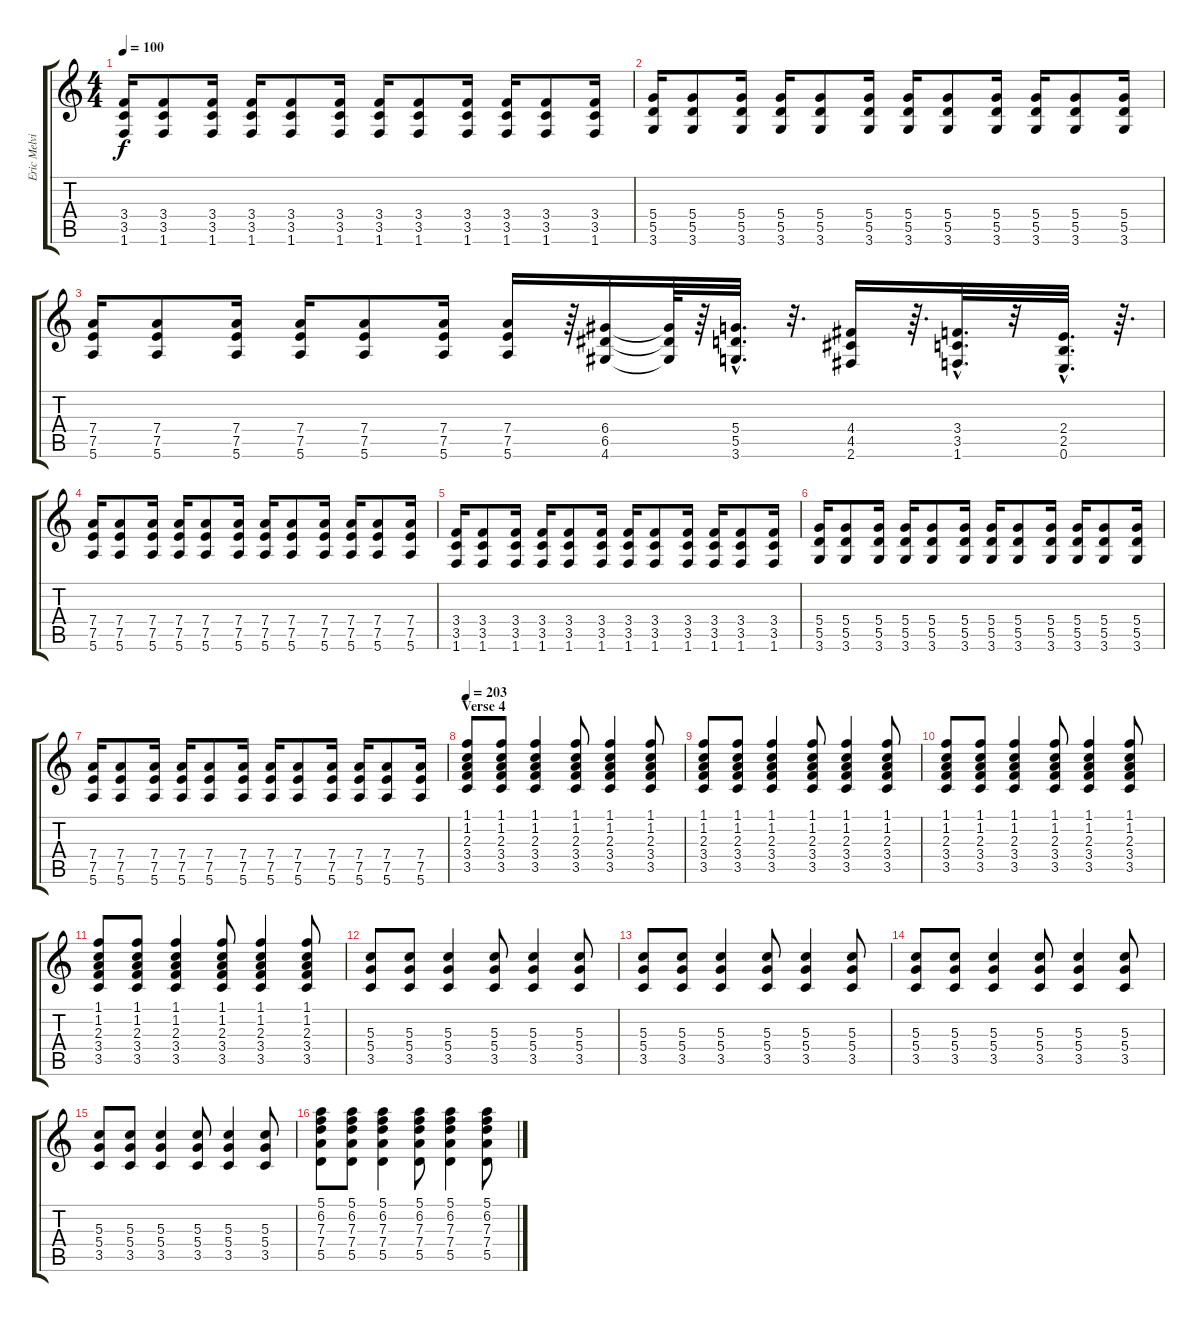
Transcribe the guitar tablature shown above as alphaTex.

\track ("Eric Melvin" "Eric Melvi") {instrument distortionguitar}
\staff {score tabs}
\tuning (E4 B3 G3 D3 A2 E2) {hide}
\ts (4 4)
\tempo 100
\clef g2
\ks c
(3.4 3.5 1.6).16{dy f} (3.4 3.5 1.6).8 (3.4 3.5 1.6).16 (3.4 3.5 1.6).16 (3.4 3.5 1.6).8 (3.4 3.5 1.6).16 (3.4 3.5 1.6).16 (3.4 3.5 1.6).8 (3.4 3.5 1.6).16 (3.4 3.5 1.6).16 (3.4 3.5 1.6).8 (3.4 3.5 1.6).16 |
(5.4 5.5 3.6).16 (5.4 5.5 3.6).8 (5.4 5.5 3.6).16 (5.4 5.5 3.6).16 (5.4 5.5 3.6).8 (5.4 5.5 3.6).16 (5.4 5.5 3.6).16 (5.4 5.5 3.6).8 (5.4 5.5 3.6).16 (5.4 5.5 3.6).16 (5.4 5.5 3.6).8 (5.4 5.5 3.6).16 |
(7.4 7.5 5.6).16 (7.4 7.5 5.6).8 (7.4 7.5 5.6).16 (7.4 7.5 5.6).16 (7.4 7.5 5.6).8 (7.4 7.5 5.6).16 (7.4 7.5 5.6).16 r.64 (6.4 6.5 4.6).16 (6.4{t} 6.5{t} 4.6{t}).64 r.64 (5.4{hac} 5.5{hac} 3.6{hac}).32{d} r.32{d} (4.4 4.5 2.6).16 r.64{d} (3.4{hac} 3.5{hac} 1.6{hac}).32{d} r.32 (2.4{hac} 2.5{hac} 0.6{hac}).32{d} r.64{d} |
(7.4 7.5 5.6).16 (7.4 7.5 5.6).8 (7.4 7.5 5.6).16 (7.4 7.5 5.6).16 (7.4 7.5 5.6).8 (7.4 7.5 5.6).16 (7.4 7.5 5.6).16 (7.4 7.5 5.6).8 (7.4 7.5 5.6).16 (7.4 7.5 5.6).16 (7.4 7.5 5.6).8 (7.4 7.5 5.6).16 |
(3.4 3.5 1.6).16 (3.4 3.5 1.6).8 (3.4 3.5 1.6).16 (3.4 3.5 1.6).16 (3.4 3.5 1.6).8 (3.4 3.5 1.6).16 (3.4 3.5 1.6).16 (3.4 3.5 1.6).8 (3.4 3.5 1.6).16 (3.4 3.5 1.6).16 (3.4 3.5 1.6).8 (3.4 3.5 1.6).16 |
(5.4 5.5 3.6).16 (5.4 5.5 3.6).8 (5.4 5.5 3.6).16 (5.4 5.5 3.6).16 (5.4 5.5 3.6).8 (5.4 5.5 3.6).16 (5.4 5.5 3.6).16 (5.4 5.5 3.6).8 (5.4 5.5 3.6).16 (5.4 5.5 3.6).16 (5.4 5.5 3.6).8 (5.4 5.5 3.6).16 |
(7.4 7.5 5.6).16 (7.4 7.5 5.6).8 (7.4 7.5 5.6).16 (7.4 7.5 5.6).16 (7.4 7.5 5.6).8 (7.4 7.5 5.6).16 (7.4 7.5 5.6).16 (7.4 7.5 5.6).8 (7.4 7.5 5.6).16 (7.4 7.5 5.6).16 (7.4 7.5 5.6).8 (7.4 7.5 5.6).16 |
\section ("" "Verse 4")
\tempo 203
(1.1 1.2 2.3 3.4 3.5).8 (1.1 1.2 2.3 3.4 3.5).8 (1.1 1.2 2.3 3.4 3.5).4 (1.1 1.2 2.3 3.4 3.5).8 (1.1 1.2 2.3 3.4 3.5).4 (1.1 1.2 2.3 3.4 3.5).8 |
(1.1 1.2 2.3 3.4 3.5).8 (1.1 1.2 2.3 3.4 3.5).8 (1.1 1.2 2.3 3.4 3.5).4 (1.1 1.2 2.3 3.4 3.5).8 (1.1 1.2 2.3 3.4 3.5).4 (1.1 1.2 2.3 3.4 3.5).8 |
(1.1 1.2 2.3 3.4 3.5).8 (1.1 1.2 2.3 3.4 3.5).8 (1.1 1.2 2.3 3.4 3.5).4 (1.1 1.2 2.3 3.4 3.5).8 (1.1 1.2 2.3 3.4 3.5).4 (1.1 1.2 2.3 3.4 3.5).8 |
(1.1 1.2 2.3 3.4 3.5).8 (1.1 1.2 2.3 3.4 3.5).8 (1.1 1.2 2.3 3.4 3.5).4 (1.1 1.2 2.3 3.4 3.5).8 (1.1 1.2 2.3 3.4 3.5).4 (1.1 1.2 2.3 3.4 3.5).8 |
(5.3 5.4 3.5).8 (5.3 5.4 3.5).8 (5.3 5.4 3.5).4 (5.3 5.4 3.5).8 (5.3 5.4 3.5).4 (5.3 5.4 3.5).8 |
(5.3 5.4 3.5).8 (5.3 5.4 3.5).8 (5.3 5.4 3.5).4 (5.3 5.4 3.5).8 (5.3 5.4 3.5).4 (5.3 5.4 3.5).8 |
(5.3 5.4 3.5).8 (5.3 5.4 3.5).8 (5.3 5.4 3.5).4 (5.3 5.4 3.5).8 (5.3 5.4 3.5).4 (5.3 5.4 3.5).8 |
(5.3 5.4 3.5).8 (5.3 5.4 3.5).8 (5.3 5.4 3.5).4 (5.3 5.4 3.5).8 (5.3 5.4 3.5).4 (5.3 5.4 3.5).8 |
(5.1 6.2 7.3 7.4 5.5).8 (5.1 6.2 7.3 7.4 5.5).8 (5.1 6.2 7.3 7.4 5.5).4 (5.1 6.2 7.3 7.4 5.5).8 (5.1 6.2 7.3 7.4 5.5).4 (5.1 6.2 7.3 7.4 5.5).8
